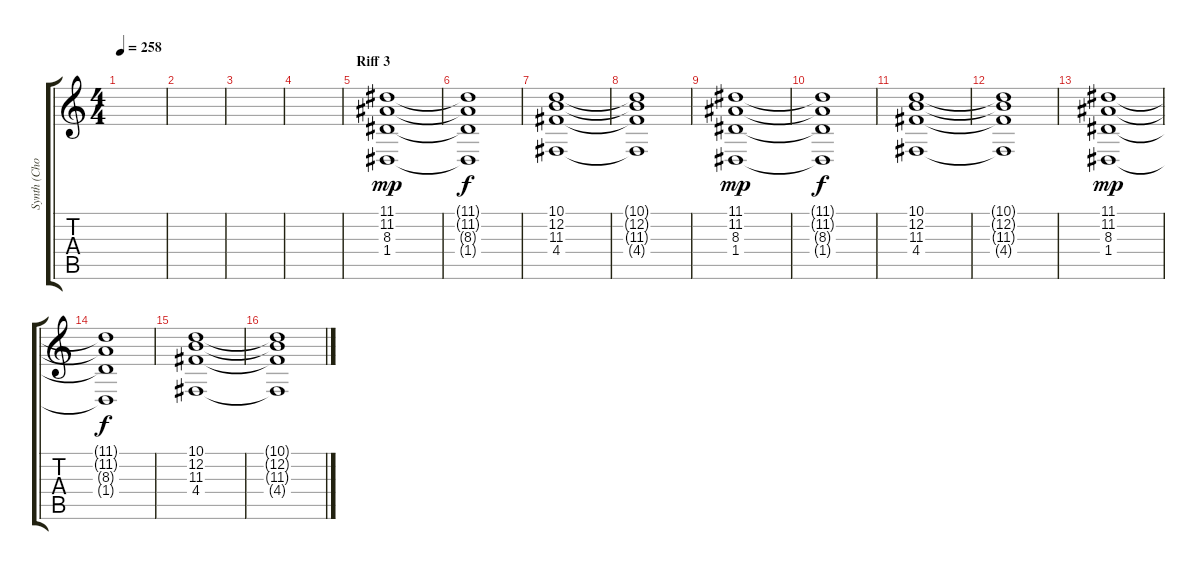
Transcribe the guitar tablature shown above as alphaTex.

\track ("Synth (Chorus)" "Synth (Cho") {instrument choiraahs}
\staff {score tabs}
\tuning (E4 B3 G3 D3 A2 E2) {hide}
\ts (4 4)
\tempo 258
\clef g2
\ks c
|
|
|
|
\section ("" "Riff 3")
(11.1 11.2 8.3 1.4).1{dy mp} |
(11.1{t} 11.2{t} 8.3{t} 1.4{t}).1{dy f} |
(10.1 12.2 11.3 4.4).1 |
(10.1{t} 12.2{t} 11.3{t} 4.4{t}).1 |
(11.1 11.2 8.3 1.4).1{dy mp} |
(11.1{t} 11.2{t} 8.3{t} 1.4{t}).1{dy f} |
(10.1 12.2 11.3 4.4).1 |
(10.1{t} 12.2{t} 11.3{t} 4.4{t}).1 |
(11.1 11.2 8.3 1.4).1{dy mp} |
(11.1{t} 11.2{t} 8.3{t} 1.4{t}).1{dy f} |
(10.1 12.2 11.3 4.4).1 |
(10.1{t} 12.2{t} 11.3{t} 4.4{t}).1
